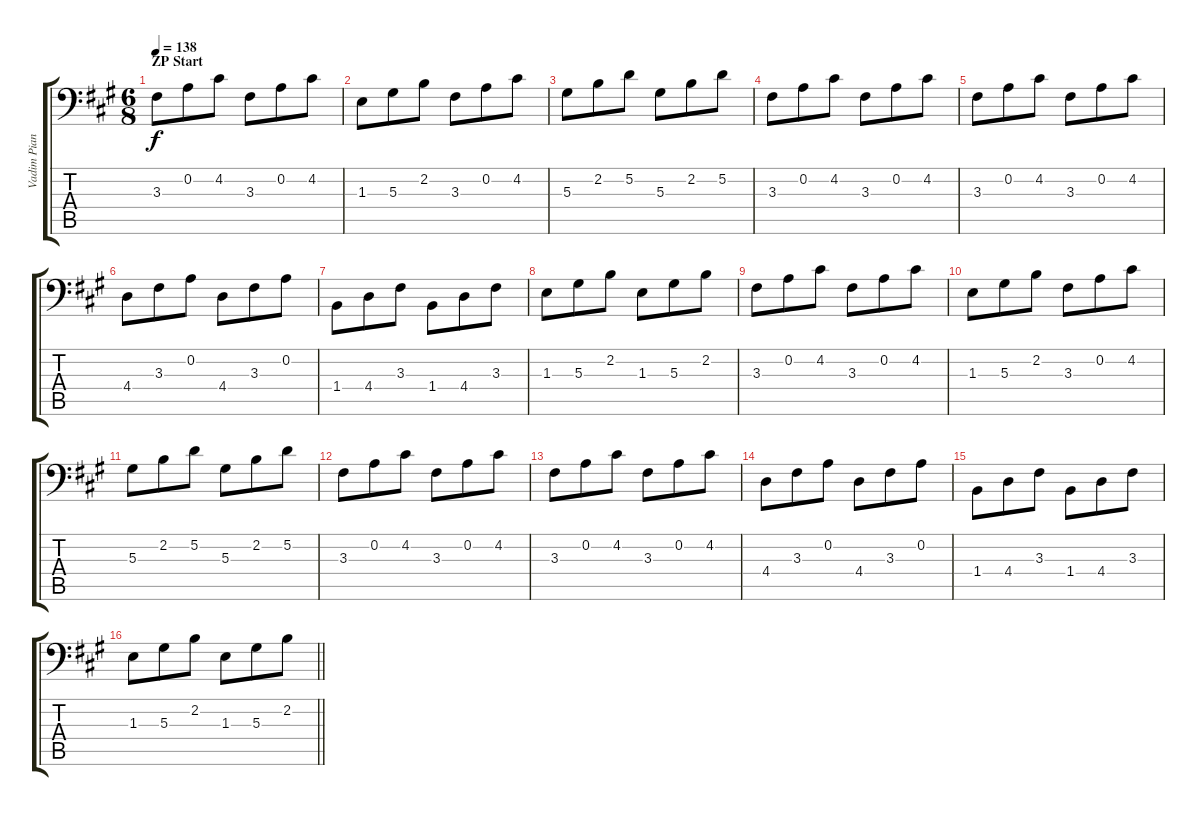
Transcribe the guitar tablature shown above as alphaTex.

\track ("Vadim Piano Bass" "Vadim Pian") {instrument acousticgrandpiano}
\staff {score tabs}
\tuning (A4 A3 Eb3 Bb2 F2 F0) {hide}
\ts (6 8)
\section ("" "ZP Start")
\tempo 138
\clef f4
\ks a
3.3.8{dy f} 0.2.8 4.2.8 3.3.8 0.2.8 4.2.8 |
1.3.8 5.3.8 2.2.8 3.3.8 0.2.8 4.2.8 |
5.3.8 2.2.8 5.2.8 5.3.8 2.2.8 5.2.8 |
3.3.8 0.2.8 4.2.8 3.3.8 0.2.8 4.2.8 |
3.3.8 0.2.8 4.2.8 3.3.8 0.2.8 4.2.8 |
4.4.8 3.3.8 0.2.8 4.4.8 3.3.8 0.2.8 |
1.4.8 4.4.8 3.3.8 1.4.8 4.4.8 3.3.8 |
1.3.8 5.3.8 2.2.8 1.3.8 5.3.8 2.2.8 |
3.3.8 0.2.8 4.2.8 3.3.8 0.2.8 4.2.8 |
1.3.8 5.3.8 2.2.8 3.3.8 0.2.8 4.2.8 |
5.3.8 2.2.8 5.2.8 5.3.8 2.2.8 5.2.8 |
3.3.8 0.2.8 4.2.8 3.3.8 0.2.8 4.2.8 |
3.3.8 0.2.8 4.2.8 3.3.8 0.2.8 4.2.8 |
4.4.8 3.3.8 0.2.8 4.4.8 3.3.8 0.2.8 |
1.4.8 4.4.8 3.3.8 1.4.8 4.4.8 3.3.8 |
\barLineRight lightlight
1.3.8 5.3.8 2.2.8 1.3.8 5.3.8 2.2.8
